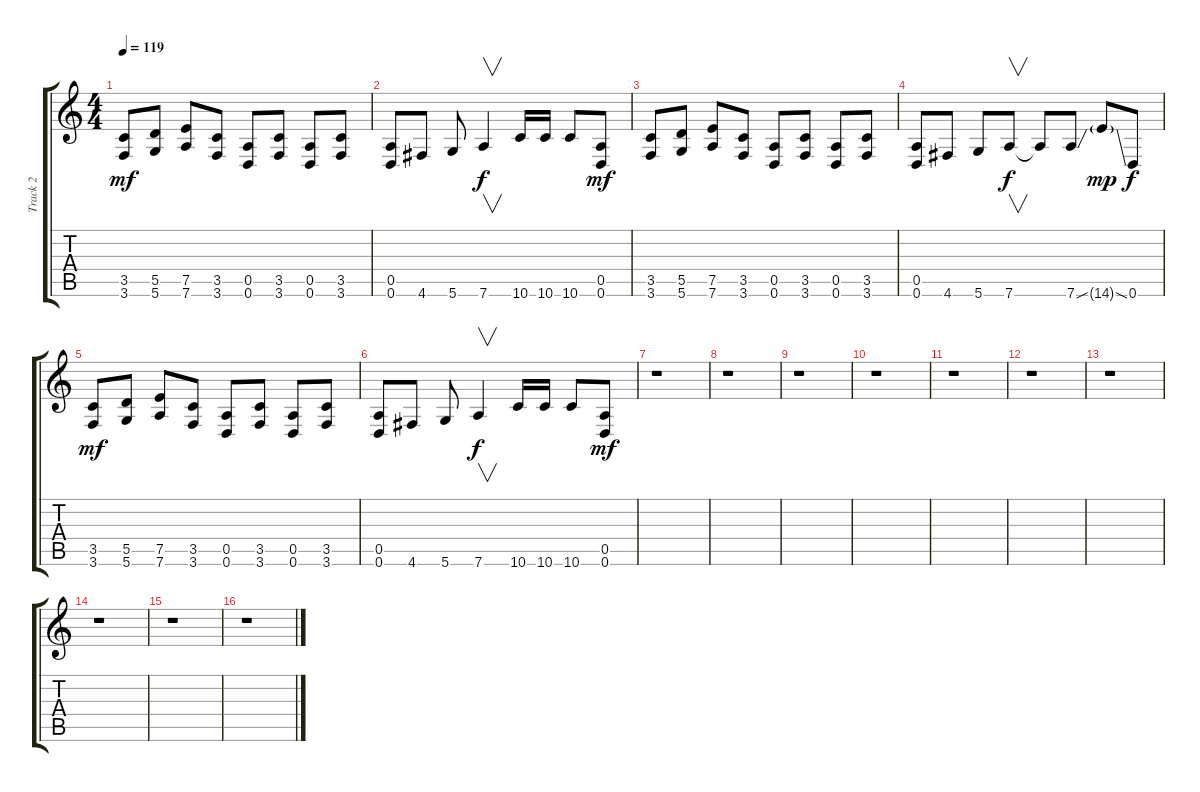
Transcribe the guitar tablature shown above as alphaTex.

\track ("Track 2" "Track 2") {instrument overdrivenguitar}
\staff {score tabs}
\tuning (E4 B3 G3 D3 A2 D2) {hide}
\ts (4 4)
\tempo 119
\clef g2
\ks c
(3.5 3.6).8{dy mf} (5.5 5.6).8 (7.5 7.6).8 (3.5 3.6).8 (0.5 0.6).8 (3.5 3.6).8 (0.5 0.6).8 (3.5 3.6).8 |
(0.5 0.6).8 4.6.8 5.6.8 7.6.4{v dy f} 10.6.16 10.6.16 10.6.8 (0.5 0.6).8{dy mf} |
(3.5 3.6).8 (5.5 5.6).8 (7.5 7.6).8 (3.5 3.6).8 (0.5 0.6).8 (3.5 3.6).8 (0.5 0.6).8 (3.5 3.6).8 |
(0.5 0.6).8 4.6.8 5.6.8 7.6.8{v dy f} 7.6{t}.8 7.6{ss}.8 14.6{ss g}.8{dy mp} 0.6.8{dy f} |
(3.5 3.6).8{dy mf} (5.5 5.6).8 (7.5 7.6).8 (3.5 3.6).8 (0.5 0.6).8 (3.5 3.6).8 (0.5 0.6).8 (3.5 3.6).8 |
(0.5 0.6).8 4.6.8 5.6.8 7.6.4{v dy f} 10.6.16 10.6.16 10.6.8 (0.5 0.6).8{dy mf} |
r.1 |
r.1 |
r.1 |
r.1 |
r.1 |
r.1 |
r.1 |
r.1 |
r.1 |
r.1
